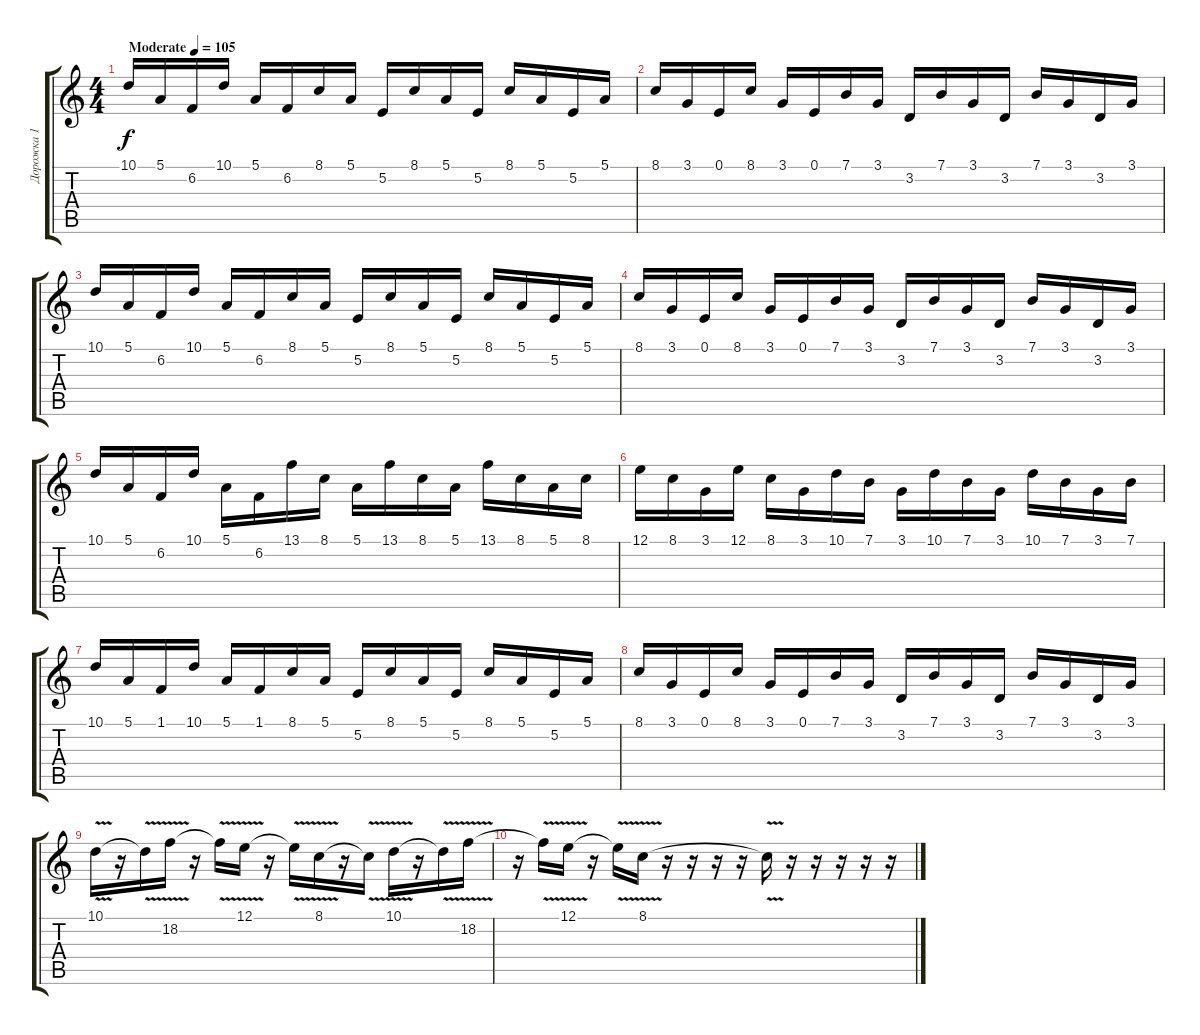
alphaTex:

\track ("Дорожка 1" "Дорожка 1") {instrument harpsichord}
\staff {score tabs}
\tuning (E4 B3 G3 D3 A2 E2) {hide}
\ts (4 4)
\tempo (105 "Moderate")
\clef g2
\ks c
10.1.16{dy f instrument harpsichord} 5.1.16 6.2.16 10.1.16 5.1.16 6.2.16 8.1.16 5.1.16 5.2.16 8.1.16 5.1.16 5.2.16 8.1.16 5.1.16 5.2.16 5.1.16 |
8.1.16 3.1.16 0.1.16 8.1.16 3.1.16 0.1.16 7.1.16 3.1.16 3.2.16 7.1.16 3.1.16 3.2.16 7.1.16 3.1.16 3.2.16 3.1.16 |
10.1.16 5.1.16 6.2.16 10.1.16 5.1.16 6.2.16 8.1.16 5.1.16 5.2.16 8.1.16 5.1.16 5.2.16 8.1.16 5.1.16 5.2.16 5.1.16 |
8.1.16 3.1.16 0.1.16 8.1.16 3.1.16 0.1.16 7.1.16 3.1.16 3.2.16 7.1.16 3.1.16 3.2.16 7.1.16 3.1.16 3.2.16 3.1.16 |
10.1.16 5.1.16 6.2.16 10.1.16 5.1.16 6.2.16 13.1.16 8.1.16 5.1.16 13.1.16 8.1.16 5.1.16 13.1.16 8.1.16 5.1.16 8.1.16 |
12.1.16 8.1.16 3.1.16 12.1.16 8.1.16 3.1.16 10.1.16 7.1.16 3.1.16 10.1.16 7.1.16 3.1.16 10.1.16 7.1.16 3.1.16 7.1.16 |
10.1.16 5.1.16 1.1.16 10.1.16 5.1.16 1.1.16 8.1.16 5.1.16 5.2.16 8.1.16 5.1.16 5.2.16 8.1.16 5.1.16 5.2.16 5.1.16 |
8.1.16 3.1.16 0.1.16 8.1.16 3.1.16 0.1.16 7.1.16 3.1.16 3.2.16 7.1.16 3.1.16 3.2.16 7.1.16 3.1.16 3.2.16 3.1.16 |
10.1{v}.16 r.16 10.1{t}.16 18.2{v}.16 r.16 18.2{t}.16 12.1{v}.16 r.16 12.1{t}.16 8.1{v}.16 r.16 8.1{t}.16 10.1{v}.16 r.16 10.1{t}.16 18.2{v}.16 |
r.16 18.2{t}.16 12.1{v}.16 r.16 12.1{t}.16 8.1{v}.16 r.16 r.16 r.16 r.16 8.1{t}.16 r.16 r.16 r.16 r.16 r.16
